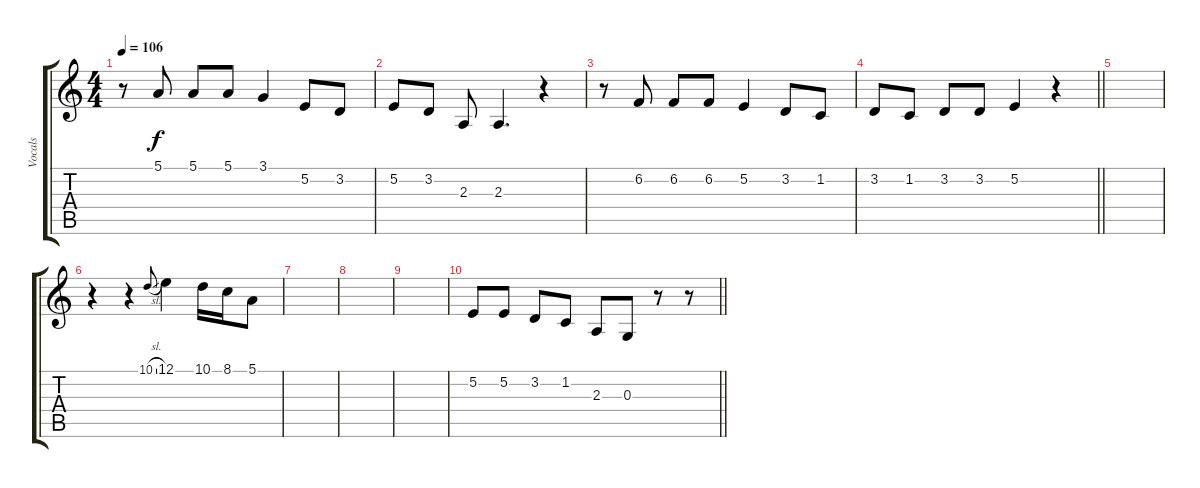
\track ("Vocals" "Vocals") {instrument clarinet}
\staff {score tabs}
\tuning (E4 B3 G3 D3 A2 E2) {hide}
\ts (4 4)
\tempo 106
\clef g2
\ks c
r.8{dy f} 5.1.8 5.1.8 5.1.8 3.1.4 5.2.8 3.2.8 |
5.2.8 3.2.8 2.3.8 2.3.4{d} r.4 |
r.8 6.2.8 6.2.8 6.2.8 5.2.4 3.2.8 1.2.8 |
\barLineRight lightlight
3.2.8 1.2.8 3.2.8 3.2.8 5.2.4 r.4 |
|
r.4 r.4 10.1{sl}.8{gr onbeat} 12.1.4 10.1.16 8.1.16 5.1.8 |
|
|
|
\barLineRight lightlight
5.2.8 5.2.8 3.2.8 1.2.8 2.3.8 0.3.8 r.8 r.8
